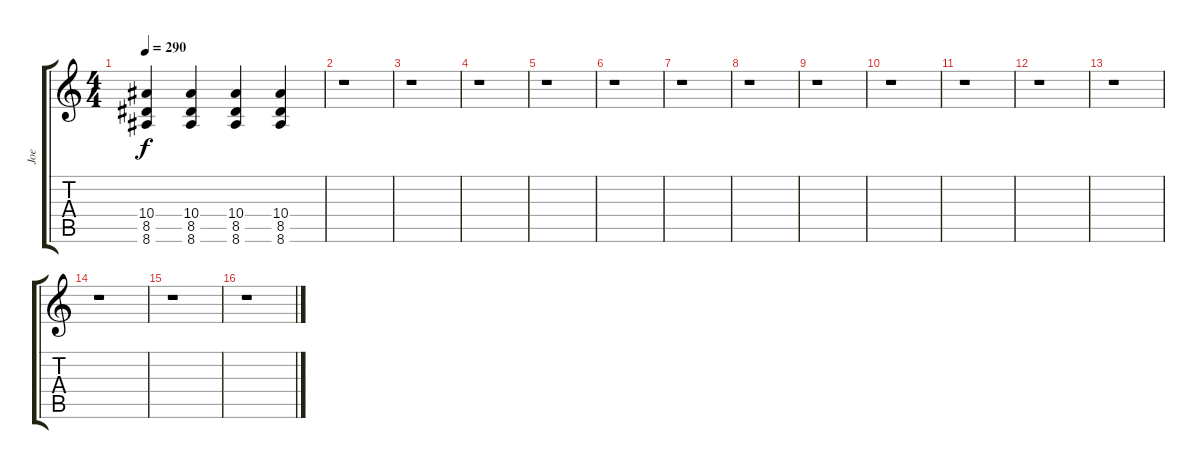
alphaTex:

\track ("Joe" "Joe") {instrument distortionguitar}
\staff {score tabs}
\tuning (D4 A3 F3 C3 G2 D2) {hide}
\ts (4 4)
\tempo 290
\clef g2
\ks c
(10.4 8.5 8.6).4{dy f} (10.4 8.5 8.6).4 (10.4 8.5 8.6).4 (10.4 8.5 8.6).4 |
r.1 |
r.1 |
r.1 |
r.1 |
r.1 |
r.1 |
r.1 |
r.1 |
r.1 |
r.1 |
r.1 |
r.1 |
r.1 |
r.1 |
r.1
